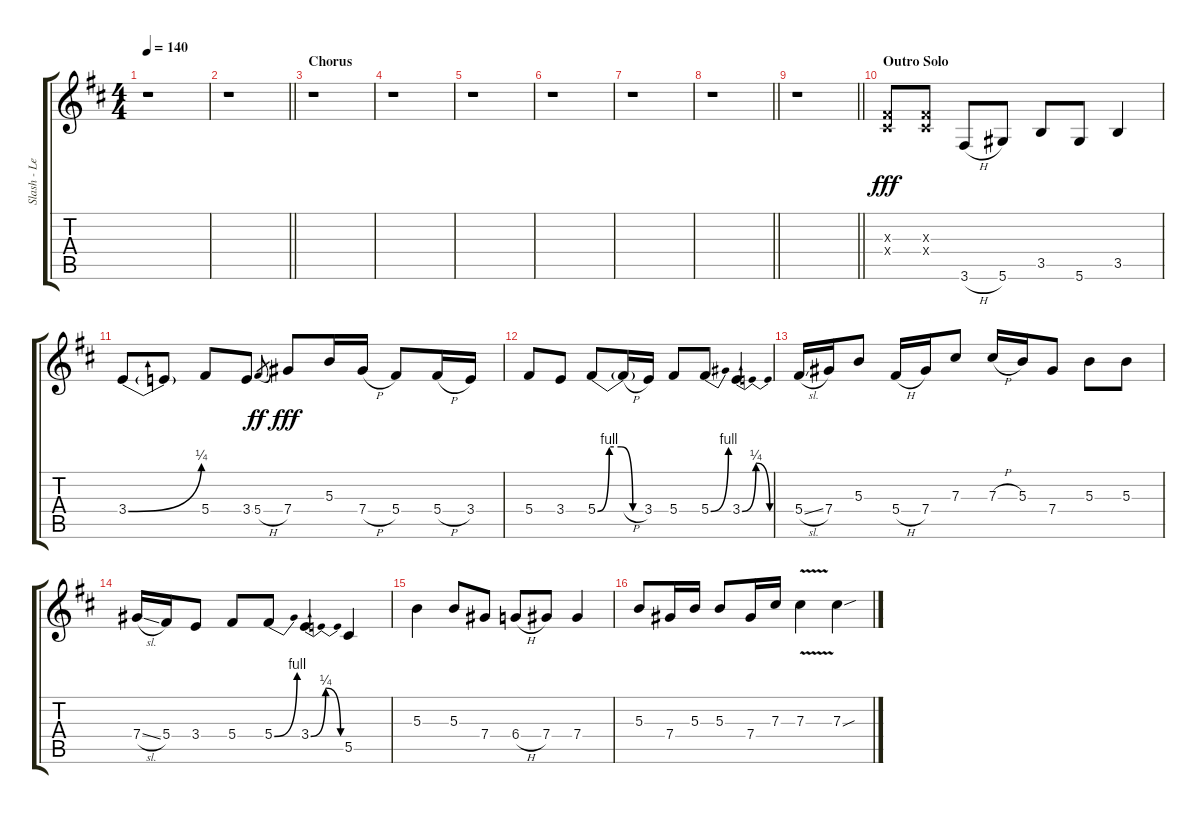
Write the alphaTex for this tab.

\track ("Slash - Lead Guitar" "Slash - Le") {instrument distortionguitar}
\staff {score tabs}
\tuning (Eb4 Bb3 Gb3 Db3 Ab2 Eb2) {hide}
\ts (4 4)
\tempo 140
\clef g2
\ks d
r.1{dy fff} |
\barLineRight lightlight
r.1 |
\section ("" "Chorus")
r.1 |
r.1 |
r.1 |
r.1 |
r.1 |
\barLineRight lightlight
r.1 |
\barLineRight lightlight
r.1 |
\section ("" "Outro Solo")
(0.3{x} 0.4{x}).8 (0.3{x} 0.4{x}).8 3.6{h}.8 5.6.8 3.5.8 5.6.8 3.5.4 |
3.4{be (bend 0 0 60 1)}.8 3.4{t}.8 5.4.8 3.4.8 5.4{h}.8{gr dy ff} 7.4.8{dy fff} 5.3.16 7.4{h}.16 5.4.8 5.4{h}.16 3.4.16 |
5.4.8 3.4.8 5.4{be (custom 0 0 15 4 30 4 45 0 60 0)}.8 5.4{h t}.16 3.4.16 5.4.8 5.4{be (bend 0 0 60 4)}.8 3.4{be (bendrelease 0 0 30 1 30 1 60 0)}.4 |
5.4{sl}.16 7.4.16 5.3.8 5.4{h}.16 7.4.16 7.3.8 7.3{h}.16 5.3.16 7.4.8 5.3.8 5.3.8 |
7.4{sl}.16 5.4.16 3.4.8 5.4.8 5.4{be (bend 0 0 60 4)}.8 3.4{be (bendrelease 0 0 30 1 30 1 60 0)}.4 5.5.4 |
5.3.4 5.3.8 7.4.8 6.4{h}.8 7.4.8 7.4.4 |
5.3.8 7.4.16 5.3.16 5.3.8 7.4.16 7.3.16 7.3{v}.4 7.3{sou}.4
